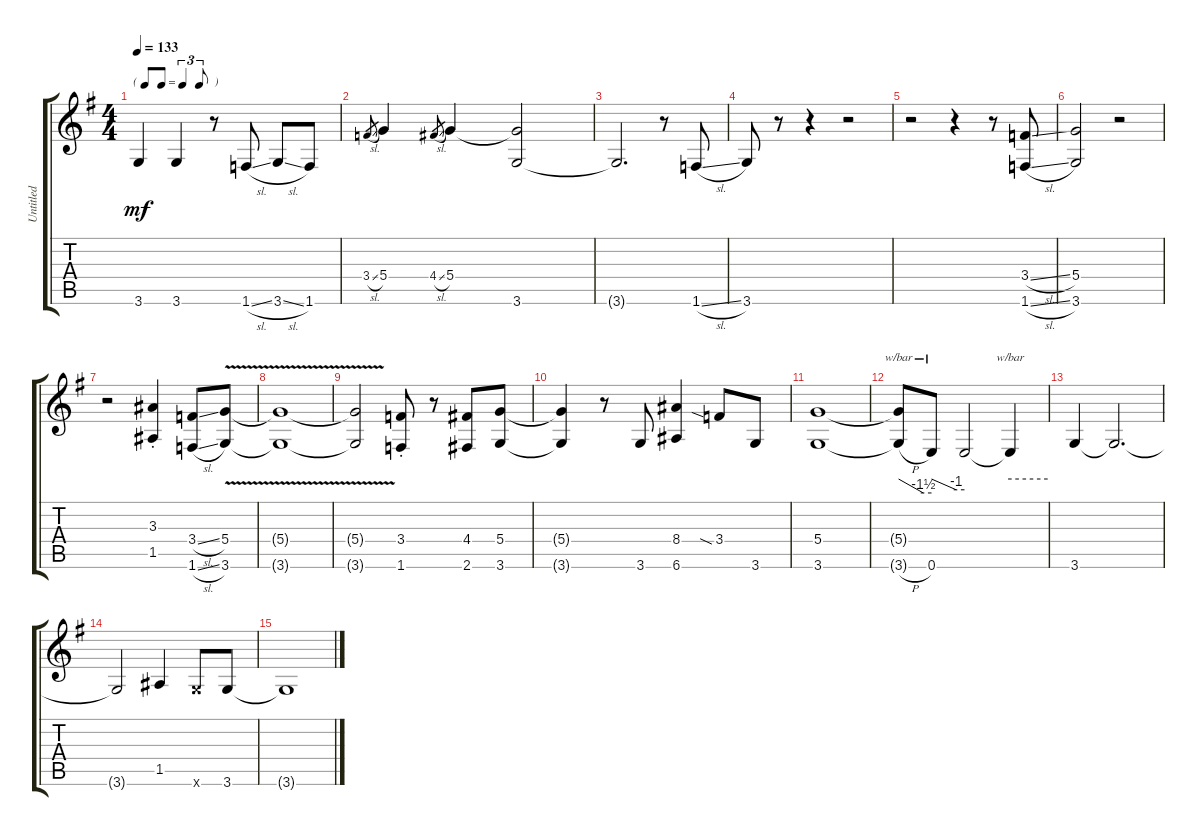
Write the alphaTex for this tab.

\track ("Untitled" "Untitled") {instrument overdrivenguitar}
\staff {score tabs}
\tuning (E4 B3 G3 D3 A2 E2) {hide}
\ts (4 4)
\tf triplet8th
\tempo 133
\clef g2
\ks g
3.6{t}.4{dy mf} 3.6.4 r.8 1.6{sl}.8 3.6{sl}.8 1.6.8 |
3.4{sl}.8{gr} 5.4.4 4.4{sl}.8{gr} 5.4.4 (5.4{t} 3.6).2 |
3.6{t}.2{d} r.8 1.6{sl}.8 |
3.6.8 r.8 r.4 r.2 |
r.2 r.4 r.8 (3.4{sl} 1.6{sl}).8 |
(5.4 3.6).2 r.2 |
r.2 (3.3{st} 1.5{st}).4 (3.4{sl} 1.6{sl}).8 (5.4{v} 3.6{v}).8 |
(5.4{v t} 3.6{v t}).1 |
(5.4{v t} 3.6{v t}).2 (3.4{st} 1.6{st}).8 r.8 (4.4 2.6).8 (5.4 3.6).8 |
(5.4{t} 3.6{t}).4 r.8 3.6.8 (8.4 6.6).4 3.4{sia}.8 3.6.8 |
(5.4 3.6).1 |
(5.4{t} 3.6{h t}).8{tbe (custom default 0 0 45 -6 60 -6)} 0.6.8{tbe (custom default 0 0 45 -4 60 -4)} 0.6{t}.2 0.6{t}.4{tbe (hold default 0 0 60 0)} |
3.6.4 3.6{t}.2{d} |
3.6{t}.2 1.5.4 3.6{x}.8 3.6.8 |
3.6{t}.1
